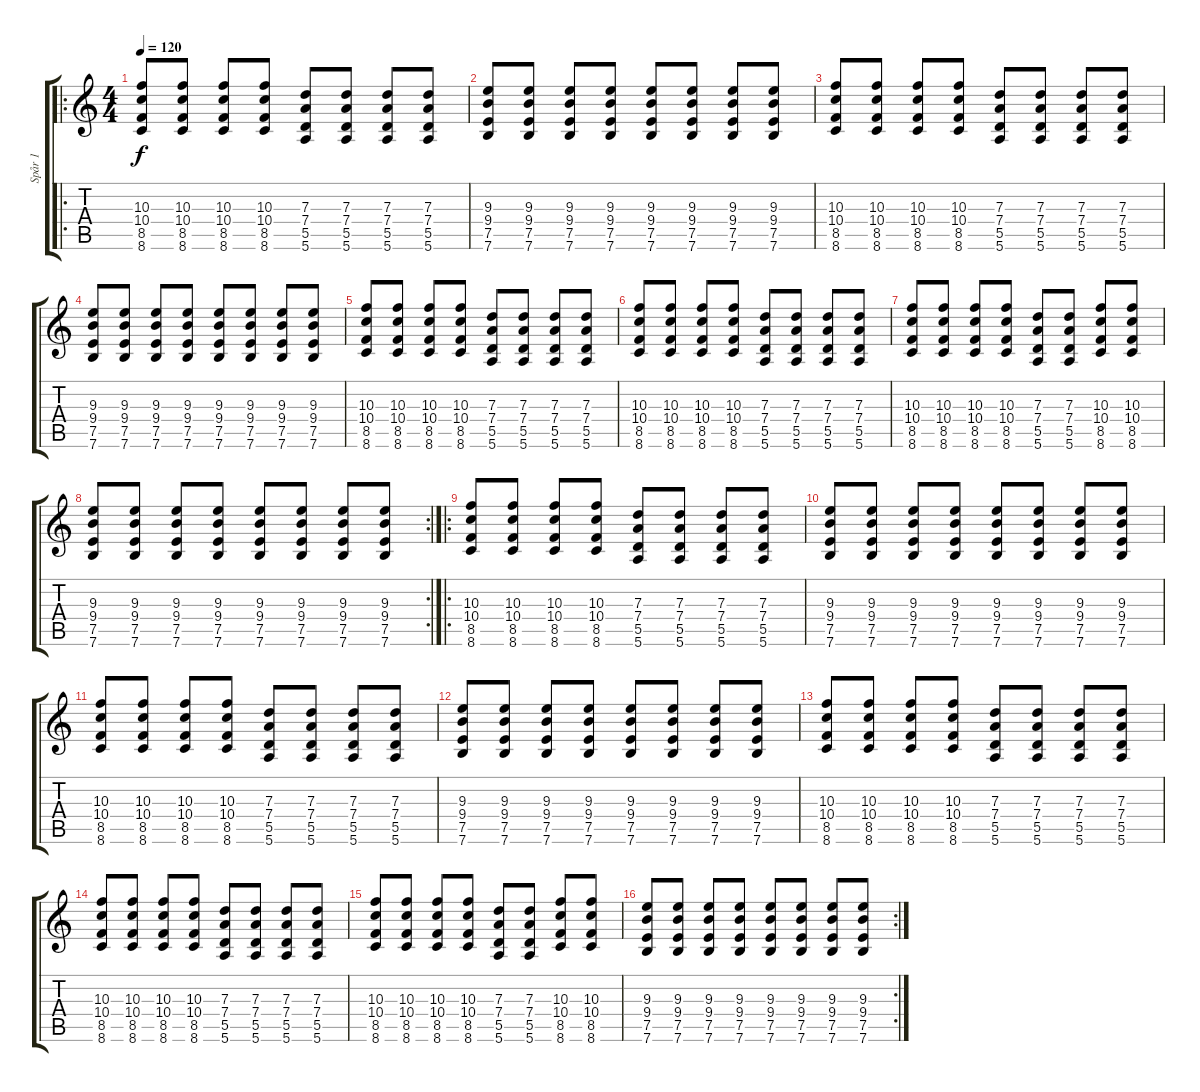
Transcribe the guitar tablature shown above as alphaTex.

\track ("Spår 1" "Spår 1") {instrument electricguitarmuted}
\staff {score tabs}
\tuning (E4 B3 G3 D3 A2 E2) {hide}
\ro
\ts (4 4)
\tempo 120
\clef g2
\ks c
(10.3 10.4 8.5 8.6).8{dy f instrument electricguitarmuted} (10.3 10.4 8.5 8.6).8 (10.3 10.4 8.5 8.6).8 (10.3 10.4 8.5 8.6).8 (7.3 7.4 5.5 5.6).8 (7.3 7.4 5.5 5.6).8 (7.3 7.4 5.5 5.6).8 (7.3 7.4 5.5 5.6).8 |
(9.3 9.4 7.5 7.6).8 (9.3 9.4 7.5 7.6).8 (9.3 9.4 7.5 7.6).8 (9.3 9.4 7.5 7.6).8 (9.3 9.4 7.5 7.6).8 (9.3 9.4 7.5 7.6).8 (9.3 9.4 7.5 7.6).8 (9.3 9.4 7.5 7.6).8 |
(10.3 10.4 8.5 8.6).8 (10.3 10.4 8.5 8.6).8 (10.3 10.4 8.5 8.6).8 (10.3 10.4 8.5 8.6).8 (7.3 7.4 5.5 5.6).8 (7.3 7.4 5.5 5.6).8 (7.3 7.4 5.5 5.6).8 (7.3 7.4 5.5 5.6).8 |
(9.3 9.4 7.5 7.6).8 (9.3 9.4 7.5 7.6).8 (9.3 9.4 7.5 7.6).8 (9.3 9.4 7.5 7.6).8 (9.3 9.4 7.5 7.6).8 (9.3 9.4 7.5 7.6).8 (9.3 9.4 7.5 7.6).8 (9.3 9.4 7.5 7.6).8 |
(10.3 10.4 8.5 8.6).8 (10.3 10.4 8.5 8.6).8 (10.3 10.4 8.5 8.6).8 (10.3 10.4 8.5 8.6).8 (7.3 7.4 5.5 5.6).8 (7.3 7.4 5.5 5.6).8 (7.3 7.4 5.5 5.6).8 (7.3 7.4 5.5 5.6).8 |
(10.3 10.4 8.5 8.6).8 (10.3 10.4 8.5 8.6).8 (10.3 10.4 8.5 8.6).8 (10.3 10.4 8.5 8.6).8 (7.3 7.4 5.5 5.6).8 (7.3 7.4 5.5 5.6).8 (7.3 7.4 5.5 5.6).8 (7.3 7.4 5.5 5.6).8 |
(10.3 10.4 8.5 8.6).8 (10.3 10.4 8.5 8.6).8 (10.3 10.4 8.5 8.6).8 (10.3 10.4 8.5 8.6).8 (7.3 7.4 5.5 5.6).8 (7.3 7.4 5.5 5.6).8 (10.3 10.4 8.5 8.6).8 (10.3 10.4 8.5 8.6).8 |
\rc 2
(9.3 9.4 7.5 7.6).8 (9.3 9.4 7.5 7.6).8 (9.3 9.4 7.5 7.6).8 (9.3 9.4 7.5 7.6).8 (9.3 9.4 7.5 7.6).8 (9.3 9.4 7.5 7.6).8 (9.3 9.4 7.5 7.6).8 (9.3 9.4 7.5 7.6).8 |
\ro
(10.3 10.4 8.5 8.6).8{instrument distortionguitar} (10.3 10.4 8.5 8.6).8 (10.3 10.4 8.5 8.6).8 (10.3 10.4 8.5 8.6).8 (7.3 7.4 5.5 5.6).8 (7.3 7.4 5.5 5.6).8 (7.3 7.4 5.5 5.6).8 (7.3 7.4 5.5 5.6).8 |
(9.3 9.4 7.5 7.6).8 (9.3 9.4 7.5 7.6).8 (9.3 9.4 7.5 7.6).8 (9.3 9.4 7.5 7.6).8 (9.3 9.4 7.5 7.6).8 (9.3 9.4 7.5 7.6).8 (9.3 9.4 7.5 7.6).8 (9.3 9.4 7.5 7.6).8 |
(10.3 10.4 8.5 8.6).8{instrument distortionguitar} (10.3 10.4 8.5 8.6).8 (10.3 10.4 8.5 8.6).8 (10.3 10.4 8.5 8.6).8 (7.3 7.4 5.5 5.6).8 (7.3 7.4 5.5 5.6).8 (7.3 7.4 5.5 5.6).8 (7.3 7.4 5.5 5.6).8 |
(9.3 9.4 7.5 7.6).8 (9.3 9.4 7.5 7.6).8 (9.3 9.4 7.5 7.6).8 (9.3 9.4 7.5 7.6).8 (9.3 9.4 7.5 7.6).8 (9.3 9.4 7.5 7.6).8 (9.3 9.4 7.5 7.6).8 (9.3 9.4 7.5 7.6).8 |
(10.3 10.4 8.5 8.6).8{instrument distortionguitar} (10.3 10.4 8.5 8.6).8 (10.3 10.4 8.5 8.6).8 (10.3 10.4 8.5 8.6).8 (7.3 7.4 5.5 5.6).8 (7.3 7.4 5.5 5.6).8 (7.3 7.4 5.5 5.6).8 (7.3 7.4 5.5 5.6).8 |
(10.3 10.4 8.5 8.6).8{instrument distortionguitar} (10.3 10.4 8.5 8.6).8 (10.3 10.4 8.5 8.6).8 (10.3 10.4 8.5 8.6).8 (7.3 7.4 5.5 5.6).8 (7.3 7.4 5.5 5.6).8 (7.3 7.4 5.5 5.6).8 (7.3 7.4 5.5 5.6).8 |
(10.3 10.4 8.5 8.6).8 (10.3 10.4 8.5 8.6).8 (10.3 10.4 8.5 8.6).8 (10.3 10.4 8.5 8.6).8 (7.3 7.4 5.5 5.6).8 (7.3 7.4 5.5 5.6).8 (10.3 10.4 8.5 8.6).8 (10.3 10.4 8.5 8.6).8 |
\rc 2
(9.3 9.4 7.5 7.6).8 (9.3 9.4 7.5 7.6).8 (9.3 9.4 7.5 7.6).8 (9.3 9.4 7.5 7.6).8 (9.3 9.4 7.5 7.6).8 (9.3 9.4 7.5 7.6).8 (9.3 9.4 7.5 7.6).8 (9.3 9.4 7.5 7.6).8
